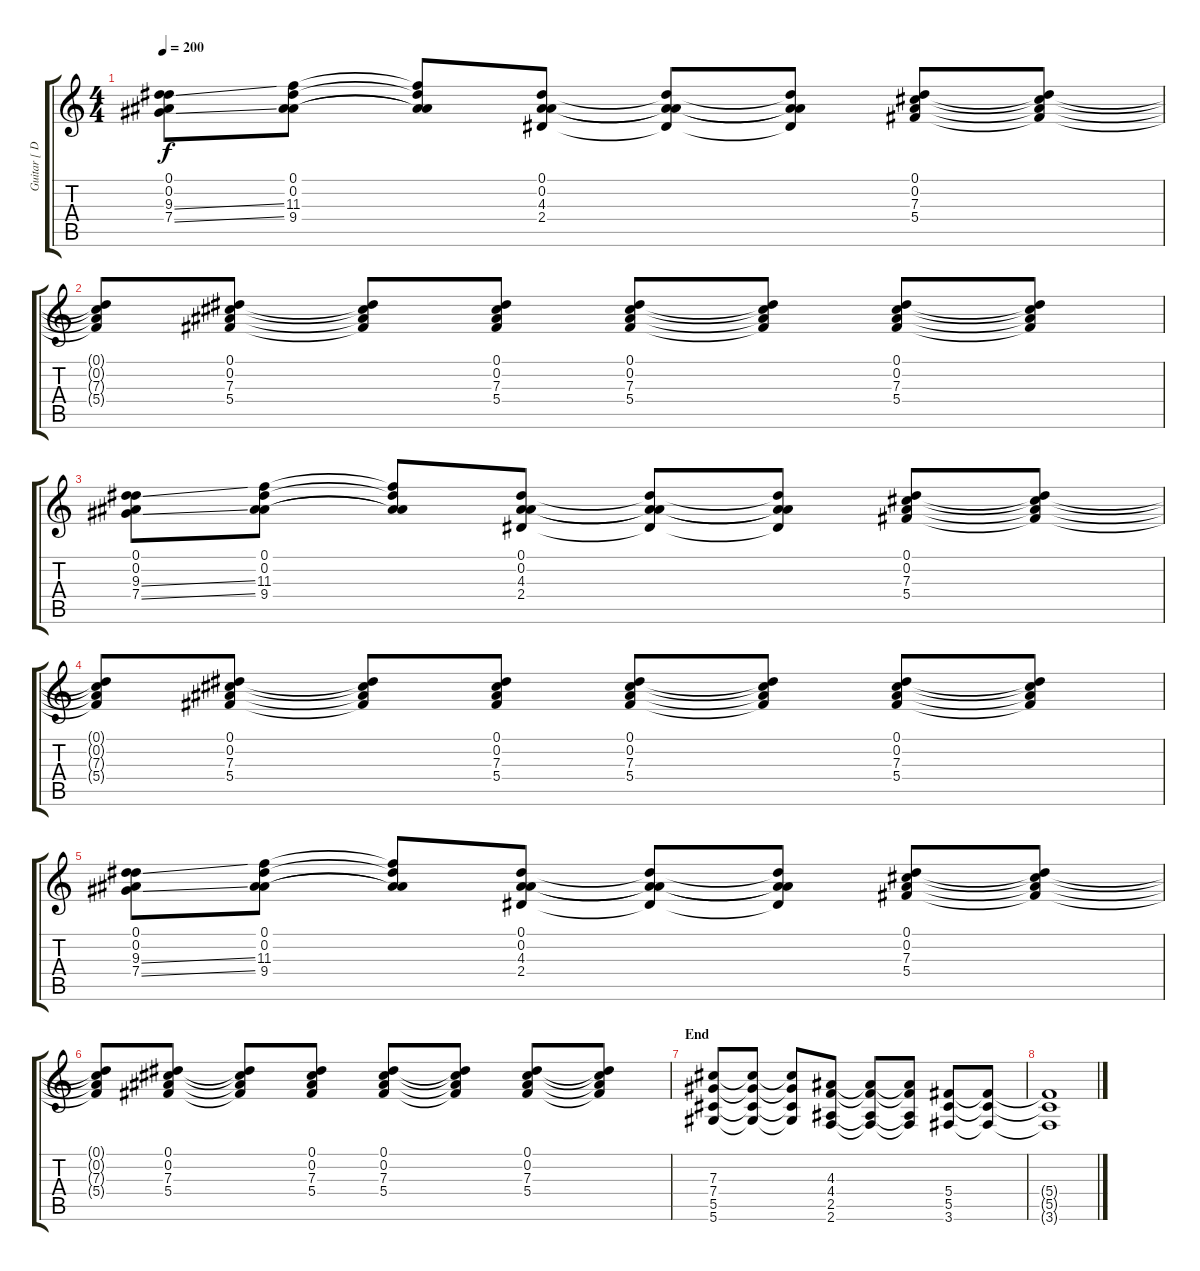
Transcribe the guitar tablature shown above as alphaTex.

\track ("Guitar [ Dalas Green ]" "Guitar [ D") {instrument distortionguitar}
\staff {score tabs}
\tuning (Eb4 Bb3 Gb3 Db3 Ab2 Eb2) {hide}
\ts (4 4)
\tempo 200
\clef g2
\ks c
(0.1 0.2 9.3{ss} 7.4{ss}).8{dy f} (0.1 0.2 11.3 9.4).8 (0.1{t} 0.2{t} 11.3{t} 9.4{t}).8 (0.1 0.2 4.3 2.4).8 (0.1{t} 0.2{t} 4.3{t} 2.4{t}).8 (0.1{t} 0.2{t} 4.3{t} 2.4{t}).8 (0.1 0.2 7.3 5.4).8 (0.1{t} 0.2{t} 7.3{t} 5.4{t}).8 |
(0.1{t} 0.2{t} 7.3{t} 5.4{t}).8 (0.1 0.2 7.3 5.4).8 (0.1{t} 0.2{t} 7.3{t} 5.4{t}).8 (0.1 0.2 7.3 5.4).8 (0.1 0.2 7.3 5.4).8 (0.1{t} 0.2{t} 7.3{t} 5.4{t}).8 (0.1 0.2 7.3 5.4).8 (0.1{t} 0.2{t} 7.3{t} 5.4{t}).8 |
(0.1 0.2 9.3{ss} 7.4{ss}).8 (0.1 0.2 11.3 9.4).8 (0.1{t} 0.2{t} 11.3{t} 9.4{t}).8 (0.1 0.2 4.3 2.4).8 (0.1{t} 0.2{t} 4.3{t} 2.4{t}).8 (0.1{t} 0.2{t} 4.3{t} 2.4{t}).8 (0.1 0.2 7.3 5.4).8 (0.1{t} 0.2{t} 7.3{t} 5.4{t}).8 |
(0.1{t} 0.2{t} 7.3{t} 5.4{t}).8 (0.1 0.2 7.3 5.4).8 (0.1{t} 0.2{t} 7.3{t} 5.4{t}).8 (0.1 0.2 7.3 5.4).8 (0.1 0.2 7.3 5.4).8 (0.1{t} 0.2{t} 7.3{t} 5.4{t}).8 (0.1 0.2 7.3 5.4).8 (0.1{t} 0.2{t} 7.3{t} 5.4{t}).8 |
(0.1 0.2 9.3{ss} 7.4{ss}).8 (0.1 0.2 11.3 9.4).8 (0.1{t} 0.2{t} 11.3{t} 9.4{t}).8 (0.1 0.2 4.3 2.4).8 (0.1{t} 0.2{t} 4.3{t} 2.4{t}).8 (0.1{t} 0.2{t} 4.3{t} 2.4{t}).8 (0.1 0.2 7.3 5.4).8 (0.1{t} 0.2{t} 7.3{t} 5.4{t}).8 |
(0.1{t} 0.2{t} 7.3{t} 5.4{t}).8 (0.1 0.2 7.3 5.4).8 (0.1{t} 0.2{t} 7.3{t} 5.4{t}).8 (0.1 0.2 7.3 5.4).8 (0.1 0.2 7.3 5.4).8 (0.1{t} 0.2{t} 7.3{t} 5.4{t}).8 (0.1 0.2 7.3 5.4).8 (0.1{t} 0.2{t} 7.3{t} 5.4{t}).8 |
\section ("" "End")
(7.3 7.4 5.5 5.6).8{volume 13 instrument distortionguitar} (7.3{t} 7.4{t} 5.5{t} 5.6{t}).8 (7.3{t} 7.4{t} 5.5{t} 5.6{t}).8 (4.3 4.4 2.5 2.6).8 (4.3{t} 4.4{t} 2.5{t} 2.6{t}).8 (4.3{t} 4.4{t} 2.5{t} 2.6{t}).8 (5.4 5.5 3.6).8 (5.4{t} 5.5{t} 3.6{t}).8 |
(5.4{t} 5.5{t} 3.6{t}).1
